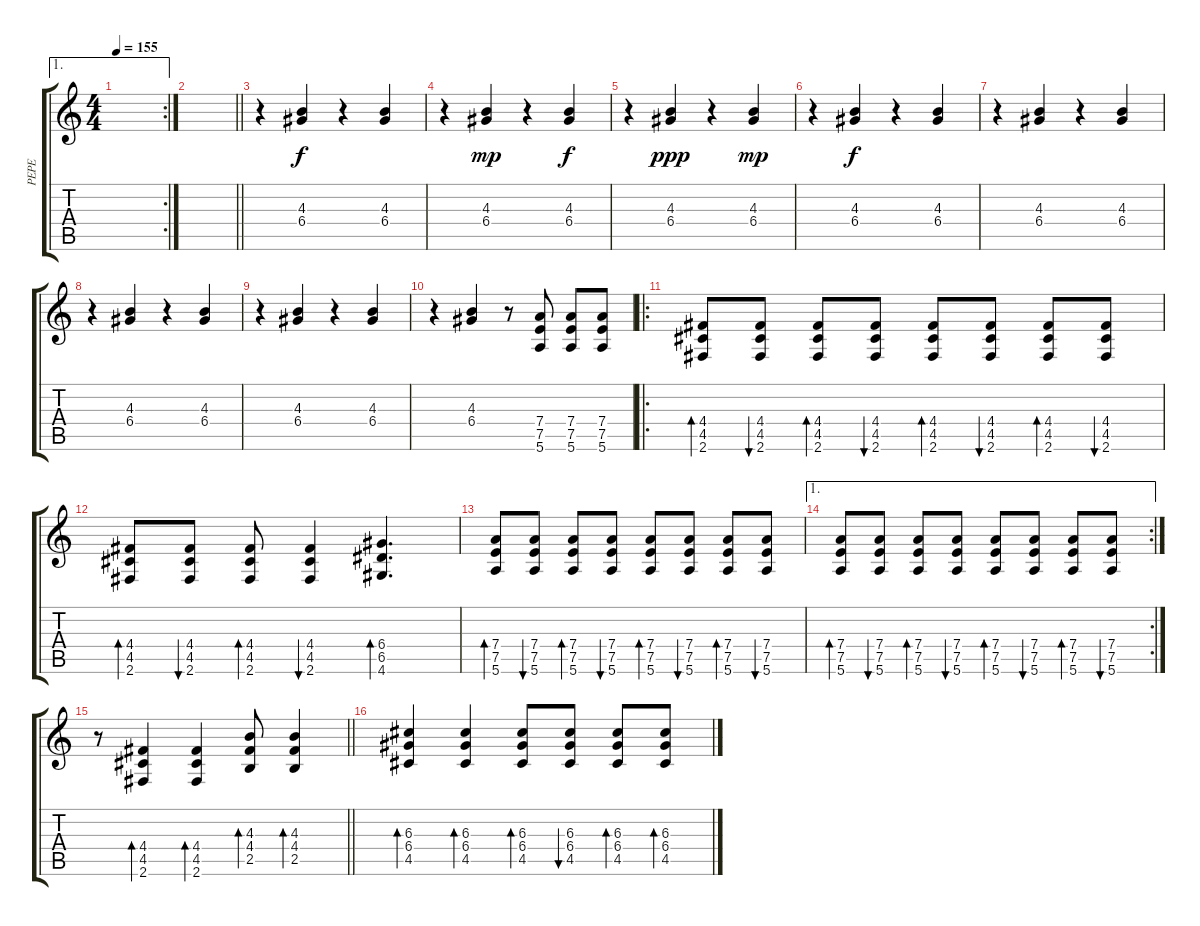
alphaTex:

\track ("PEPE " "PEPE ") {instrument distortionguitar}
\staff {score tabs}
\tuning (E4 B3 G3 D3 A2 E2) {hide}
\ae 1
\rc 2
\ts (4 4)
\tempo 155
\clef g2
\ks c
|
\barLineRight lightlight
|
r.4 (4.3 6.4).4 r.4 (4.3 6.4).4 |
r.4 (4.3 6.4).4{dy mp} r.4 (4.3 6.4).4{dy f} |
r.4 (4.3 6.4).4{dy ppp} r.4 (4.3 6.4).4{dy mp} |
r.4 (4.3 6.4).4{dy f} r.4 (4.3 6.4).4 |
r.4 (4.3 6.4).4 r.4 (4.3 6.4).4 |
r.4 (4.3 6.4).4 r.4 (4.3 6.4).4 |
r.4 (4.3 6.4).4 r.4 (4.3 6.4).4 |
r.4 (4.3 6.4).4 r.8 (7.4 7.5 5.6).8 (7.4 7.5 5.6).8 (7.4 7.5 5.6).8 |
\ro
(4.4 4.5 2.6).8{bd 60} (4.4 4.5 2.6).8{bu 60} (4.4 4.5 2.6).8{bd 60} (4.4 4.5 2.6).8{bu 60} (4.4 4.5 2.6).8{bd 60} (4.4 4.5 2.6).8{bu 60} (4.4 4.5 2.6).8{bd 60} (4.4 4.5 2.6).8{bu 60} |
(4.4 4.5 2.6).8{bd 60} (4.4 4.5 2.6).8{bu 60} (4.4 4.5 2.6).8{bd 60} (4.4 4.5 2.6).4{bu 60} (6.4 6.5 4.6).4{d bd 60} |
(7.4 7.5 5.6).8{bd 60} (7.4 7.5 5.6).8{bu 60} (7.4 7.5 5.6).8{bd 60} (7.4 7.5 5.6).8{bu 60} (7.4 7.5 5.6).8{bd 60} (7.4 7.5 5.6).8{bu 60} (7.4 7.5 5.6).8{bd 60} (7.4 7.5 5.6).8{bu 60} |
\ae 1
\rc 2
(7.4 7.5 5.6).8{bd 60} (7.4 7.5 5.6).8{bu 60} (7.4 7.5 5.6).8{bd 60} (7.4 7.5 5.6).8{bu 60} (7.4 7.5 5.6).8{bd 60} (7.4 7.5 5.6).8{bu 60} (7.4 7.5 5.6).8{bd 60} (7.4 7.5 5.6).8{bu 60} |
\barLineRight lightlight
r.8 (4.4 4.5 2.6).4{bd 60} (4.4 4.5 2.6).4{bd 60} (4.3 4.4 2.5).8{bd 60} (4.3 4.4 2.5).4{bd 60} |
(6.3 6.4 4.5).4{bd 60} (6.3 6.4 4.5).4{bd 60} (6.3 6.4 4.5).8{bd 60} (6.3 6.4 4.5).8{bu 60} (6.3 6.4 4.5).8{bd 60} (6.3 6.4 4.5).8{bd 60}
